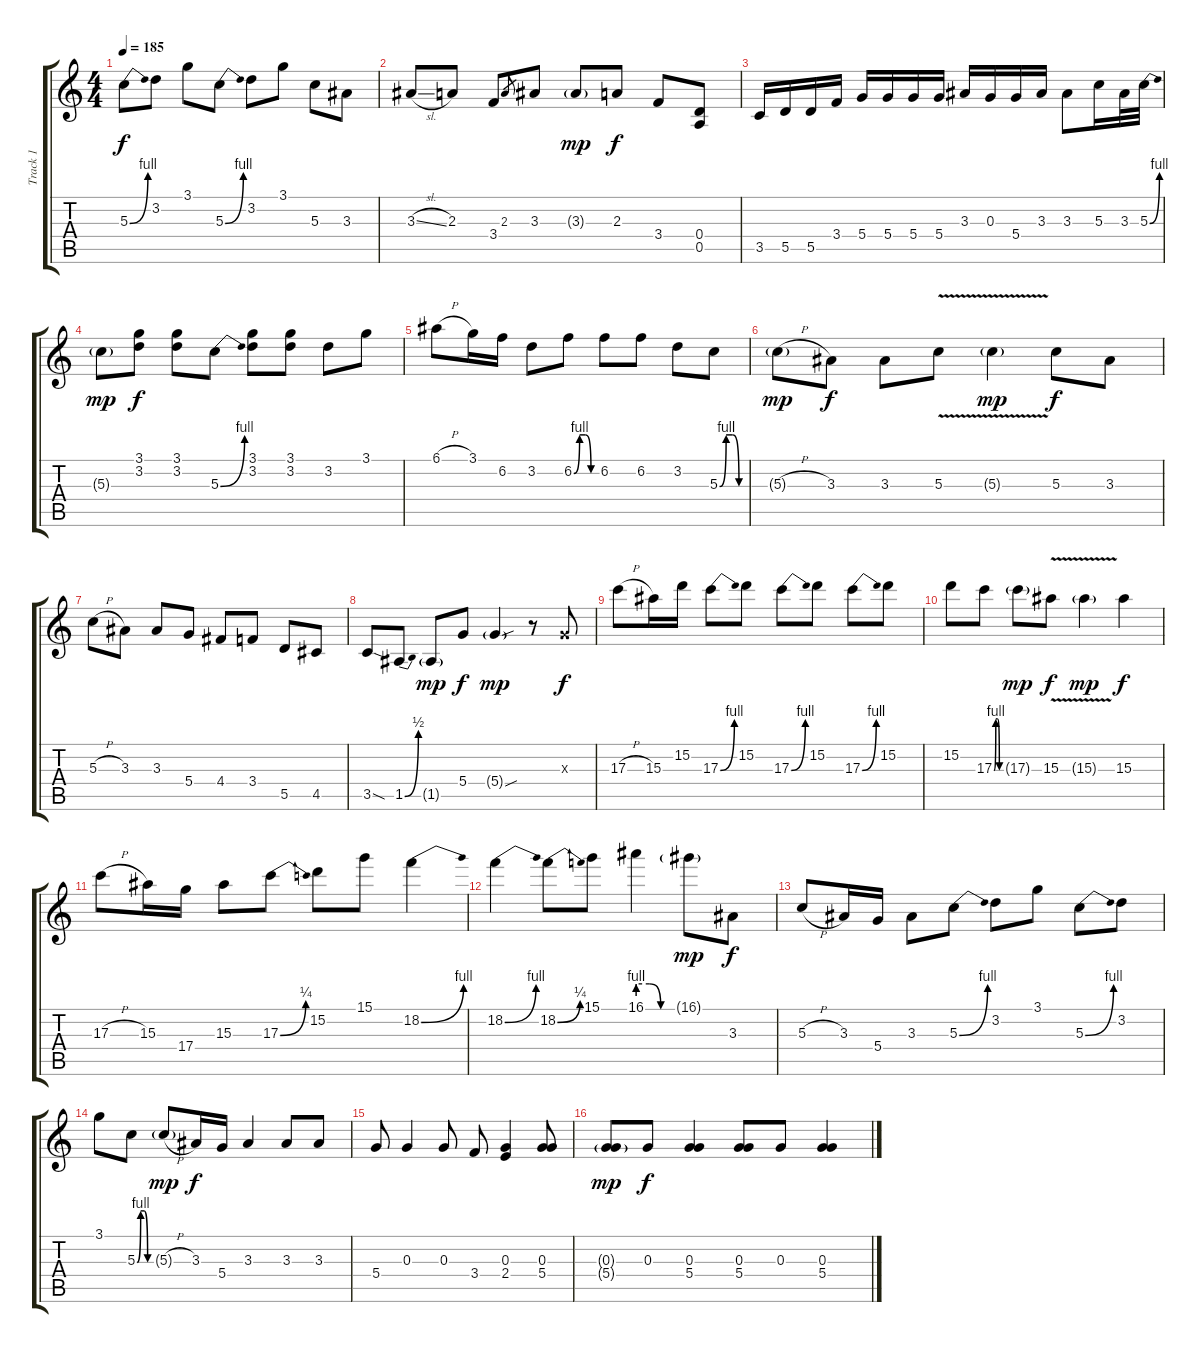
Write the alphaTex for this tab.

\track ("Track 1" "Track 1") {instrument acousticguitarnylon}
\staff {score tabs}
\tuning (E4 B3 G3 D3 A2 E2) {hide}
\ts (4 4)
\tempo 185
\clef g2
\ks c
5.3{be (bend 0 0 60 4)}.8{dy f instrument acousticguitarnylon} 3.2.8 3.1.8 5.3{be (bend 0 0 60 4)}.8 3.2.8 3.1.8 5.3.8 3.3.8 |
3.3{sl}.8 2.3.8 3.4.8 2.3.8{gr} 3.3.8 3.3{g}.8{dy mp} 2.3.8{dy f} 3.4.8 (0.4 0.5).8 |
3.5.16 5.5.16 5.5.16 3.4.16 5.4.16 5.4.16 5.4.16 5.4.16 3.3.16 0.3.16 5.4.16 3.3.16 3.3.8 5.3.16 3.3.32 5.3{be (bend 0 0 60 4)}.32 |
5.3{g}.8{dy mp} (3.1 3.2).8{dy f} (3.1 3.2).8 5.3{be (bend 0 0 60 4)}.8 (3.1 3.2).8 (3.1 3.2).8 3.2.8 3.1.8 |
6.1{h}.8 3.1.16 6.2.16 3.2.8 6.2{be (custom 0 0 15 4 30 4 45 0 60 0)}.8 6.2.8 6.2.8 3.2.8 5.3{be (custom 0 0 15 4 30 4 45 0 60 0)}.8 |
5.3{h g}.8{dy mp} 3.3.8{dy f} 3.3.8 5.3{v}.8 5.3{v g}.4{dy mp} 5.3.8{dy f} 3.3.8 |
5.3{h}.8 3.3.8 3.3.8 5.4.8 4.4.8 3.4.8 5.5.8 4.5.8 |
3.5{sod}.8 1.5{be (bend 0 0 60 2)}.8 1.5{g}.8{dy mp} 5.4.8{dy f} 5.4{sou g}.4{dy mp} r.8 0.3{x}.8{dy f} |
17.3{h}.8 15.3.16 15.2.16 17.3{be (bend 0 0 60 4)}.8 15.2.8 17.3{be (bend 0 0 60 4)}.8 15.2.8 17.3{be (bend 0 0 60 4)}.8 15.2.8 |
15.2.8 17.3{be (custom 0 0 15 4 30 4 45 0 60 0)}.8 17.3{g}.8{dy mp} 15.3{v}.8{dy f} 15.3{v g}.4{dy mp} 15.3.4{dy f} |
17.3{h}.8 15.3.16 17.4.16 15.3.8 17.3{be (bend 0 0 60 1)}.8 15.2.8 15.1.8 18.2{be (bend 0 0 60 4)}.4 |
18.2{be (bend 0 0 60 4)}.4 18.2{be (bend 0 0 60 1)}.8 15.1.8 16.1{be (custom 0 4 20 4 40 0 60 0)}.4 16.1{g}.8{dy mp} 3.3.8{dy f} |
5.3{h}.8 3.3.16 5.4.16 3.3.8 5.3{be (bend 0 0 60 4)}.8 3.2.8 3.1.8 5.3{be (bend 0 0 60 4)}.8 3.2.8 |
3.1.8 5.3{be (custom 0 0 15 4 30 4 45 0 60 0)}.8 5.3{h g}.8{dy mp} 3.3.16{dy f} 5.4.16 3.3.4 3.3.8 3.3.8 |
5.4.8 0.3.4 0.3.8 3.4.8 (0.3 2.4).4 (0.3 5.4).8 |
(0.3{g} 5.4{g}).8{dy mp} 0.3.8{dy f} (0.3 5.4).4 (0.3 5.4).8 0.3.8 (0.3 5.4).4
